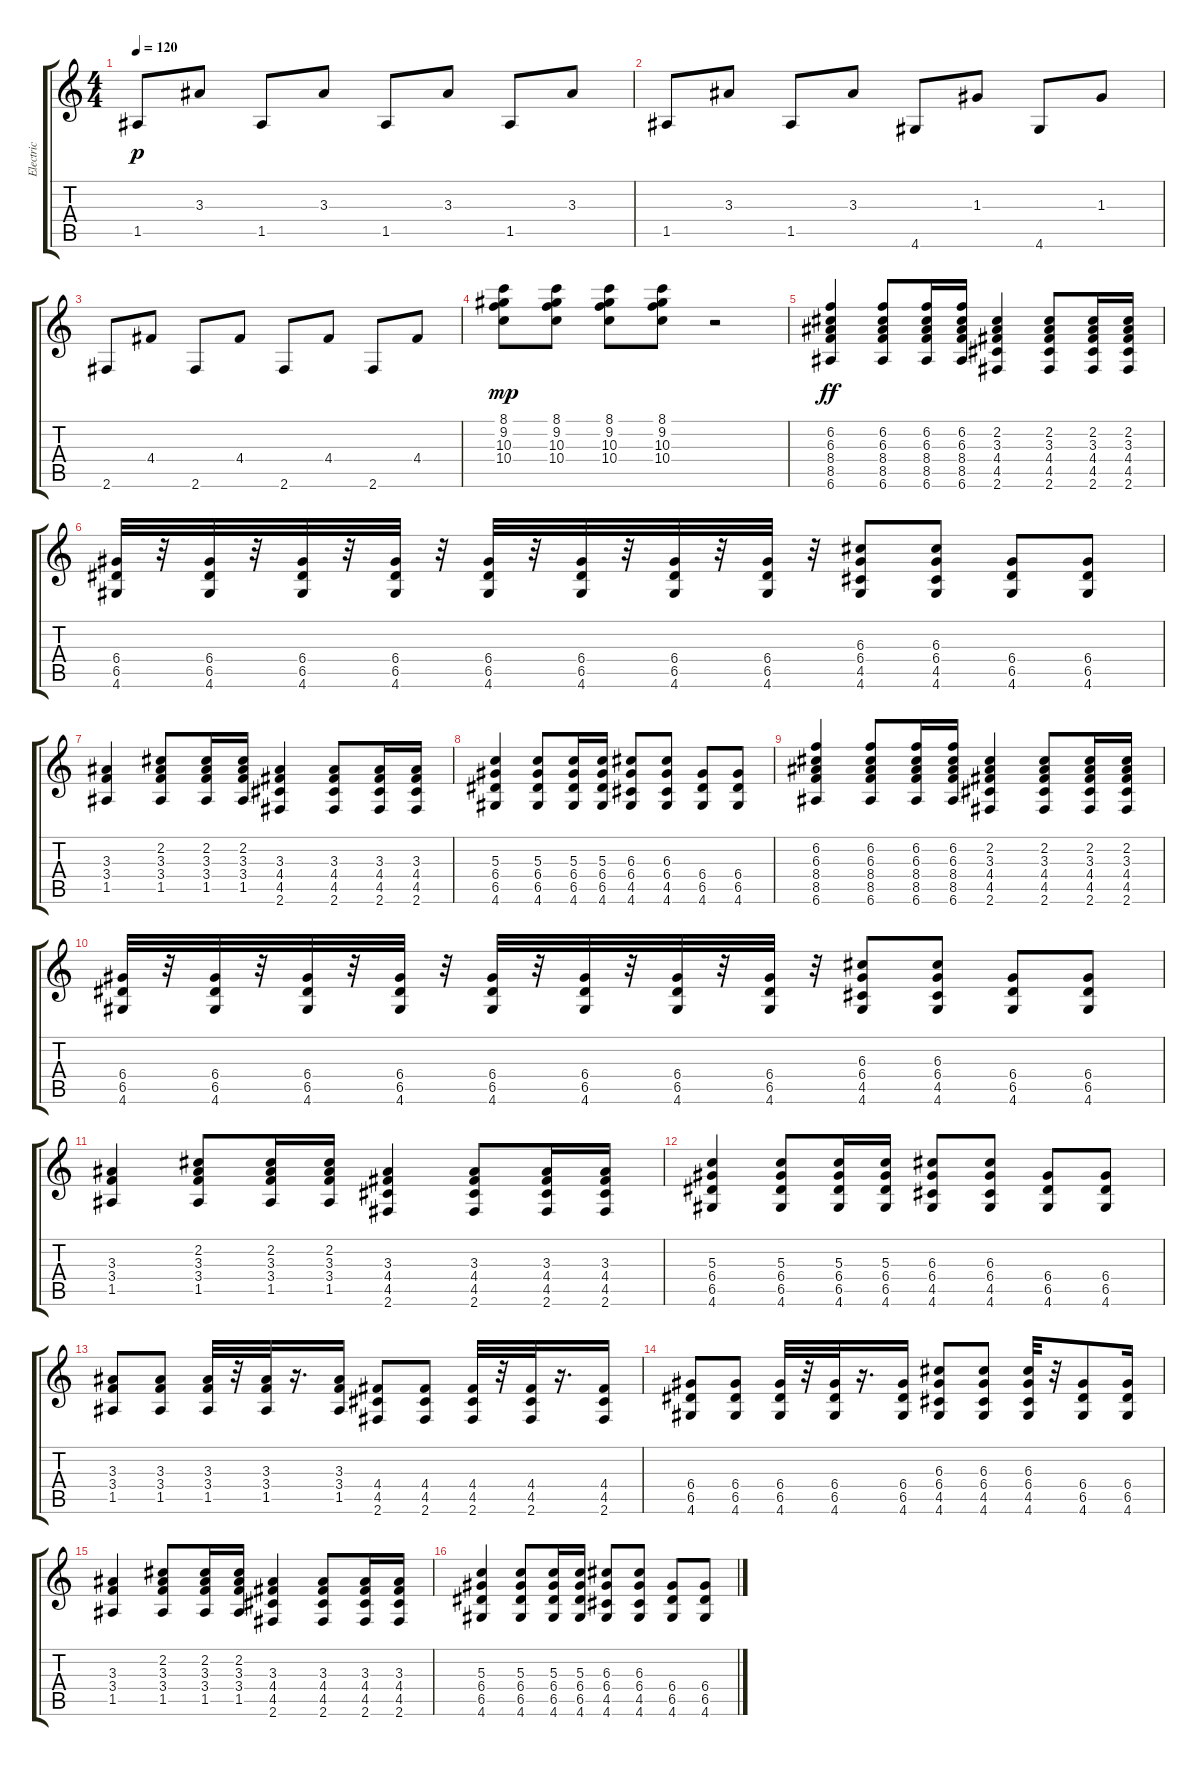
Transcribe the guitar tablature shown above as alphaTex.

\track ("Electric" "Electric") {instrument distortionguitar}
\staff {score tabs}
\tuning (E4 B3 G3 D3 A2 E2) {hide}
\ts (4 4)
\tempo 120
\clef g2
\ks c
1.5.8{dy p} 3.3.8 1.5.8 3.3.8 1.5.8 3.3.8 1.5.8 3.3.8 |
1.5.8 3.3.8 1.5.8 3.3.8 4.6.8 1.3.8 4.6.8 1.3.8 |
2.6.8 4.4.8 2.6.8 4.4.8 2.6.8 4.4.8 2.6.8 4.4.8 |
(8.1 9.2 10.3 10.4).8{dy mp} (8.1 9.2 10.3 10.4).8 (8.1 9.2 10.3 10.4).8 (8.1 9.2 10.3 10.4).8 r.2 |
(6.2 6.3 8.4 8.5 6.6).4{dy ff} (6.2 6.3 8.4 8.5 6.6).8 (6.2 6.3 8.4 8.5 6.6).16 (6.2 6.3 8.4 8.5 6.6).16 (2.2 3.3 4.4 4.5 2.6).4 (2.2 3.3 4.4 4.5 2.6).8 (2.2 3.3 4.4 4.5 2.6).16 (2.2 3.3 4.4 4.5 2.6).16 |
(6.4 6.5 4.6).32 r.32 (6.4 6.5 4.6).32 r.32 (6.4 6.5 4.6).32 r.32 (6.4 6.5 4.6).32 r.32 (6.4 6.5 4.6).32 r.32 (6.4 6.5 4.6).32 r.32 (6.4 6.5 4.6).32 r.32 (6.4 6.5 4.6).32 r.32 (6.3 6.4 4.5 4.6).8 (6.3 6.4 4.5 4.6).8 (6.4 6.5 4.6).8 (6.4 6.5 4.6).8 |
(3.3 3.4 1.5).4 (2.2 3.3 3.4 1.5).8 (2.2 3.3 3.4 1.5).16 (2.2 3.3 3.4 1.5).16 (3.3 4.4 4.5 2.6).4 (3.3 4.4 4.5 2.6).8 (3.3 4.4 4.5 2.6).16 (3.3 4.4 4.5 2.6).16 |
(5.3 6.4 6.5 4.6).4 (5.3 6.4 6.5 4.6).8 (5.3 6.4 6.5 4.6).16 (5.3 6.4 6.5 4.6).16 (6.3 6.4 4.5 4.6).8 (6.3 6.4 4.5 4.6).8 (6.4 6.5 4.6).8 (6.4 6.5 4.6).8 |
(6.2 6.3 8.4 8.5 6.6).4 (6.2 6.3 8.4 8.5 6.6).8 (6.2 6.3 8.4 8.5 6.6).16 (6.2 6.3 8.4 8.5 6.6).16 (2.2 3.3 4.4 4.5 2.6).4 (2.2 3.3 4.4 4.5 2.6).8 (2.2 3.3 4.4 4.5 2.6).16 (2.2 3.3 4.4 4.5 2.6).16 |
(6.4 6.5 4.6).32 r.32 (6.4 6.5 4.6).32 r.32 (6.4 6.5 4.6).32 r.32 (6.4 6.5 4.6).32 r.32 (6.4 6.5 4.6).32 r.32 (6.4 6.5 4.6).32 r.32 (6.4 6.5 4.6).32 r.32 (6.4 6.5 4.6).32 r.32 (6.3 6.4 4.5 4.6).8 (6.3 6.4 4.5 4.6).8 (6.4 6.5 4.6).8 (6.4 6.5 4.6).8 |
(3.3 3.4 1.5).4 (2.2 3.3 3.4 1.5).8 (2.2 3.3 3.4 1.5).16 (2.2 3.3 3.4 1.5).16 (3.3 4.4 4.5 2.6).4 (3.3 4.4 4.5 2.6).8 (3.3 4.4 4.5 2.6).16 (3.3 4.4 4.5 2.6).16 |
(5.3 6.4 6.5 4.6).4 (5.3 6.4 6.5 4.6).8 (5.3 6.4 6.5 4.6).16 (5.3 6.4 6.5 4.6).16 (6.3 6.4 4.5 4.6).8 (6.3 6.4 4.5 4.6).8 (6.4 6.5 4.6).8 (6.4 6.5 4.6).8 |
(3.3 3.4 1.5).8 (3.3 3.4 1.5).8 (3.3 3.4 1.5).32 r.32 (3.3 3.4 1.5).32 r.16{d} (3.3 3.4 1.5).16 (4.4 4.5 2.6).8 (4.4 4.5 2.6).8 (4.4 4.5 2.6).32 r.32 (4.4 4.5 2.6).32 r.16{d} (4.4 4.5 2.6).16 |
(6.4 6.5 4.6).8 (6.4 6.5 4.6).8 (6.4 6.5 4.6).32 r.32 (6.4 6.5 4.6).32 r.16{d} (6.4 6.5 4.6).16 (6.3 6.4 4.5 4.6).8 (6.3 6.4 4.5 4.6).8 (6.3 6.4 4.5 4.6).32 r.32 (6.4 6.5 4.6).8 (6.4 6.5 4.6).16 |
(3.3 3.4 1.5).4 (2.2 3.3 3.4 1.5).8 (2.2 3.3 3.4 1.5).16 (2.2 3.3 3.4 1.5).16 (3.3 4.4 4.5 2.6).4 (3.3 4.4 4.5 2.6).8 (3.3 4.4 4.5 2.6).16 (3.3 4.4 4.5 2.6).16 |
(5.3 6.4 6.5 4.6).4 (5.3 6.4 6.5 4.6).8 (5.3 6.4 6.5 4.6).16 (5.3 6.4 6.5 4.6).16 (6.3 6.4 4.5 4.6).8 (6.3 6.4 4.5 4.6).8 (6.4 6.5 4.6).8 (6.4 6.5 4.6).8
